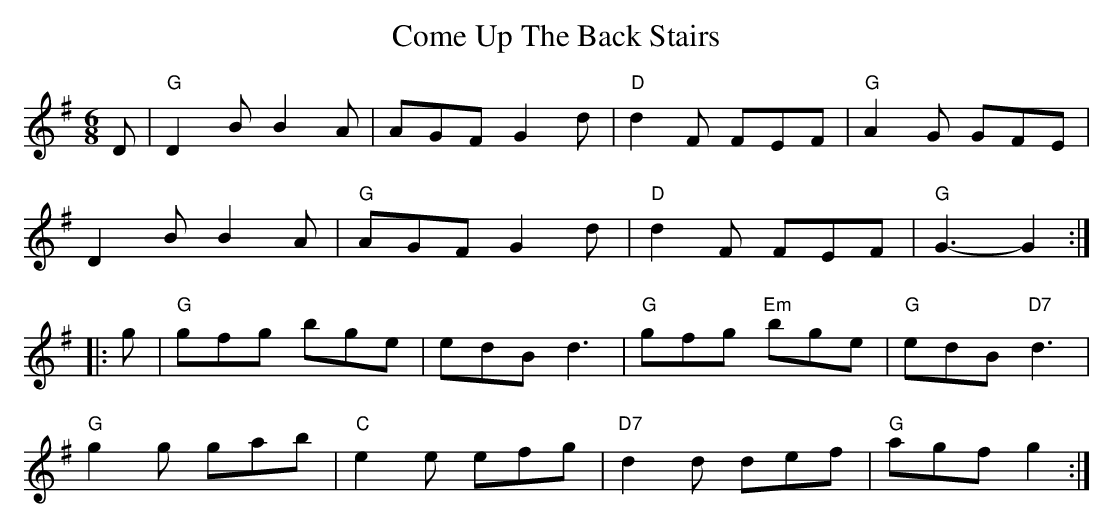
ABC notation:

X:1
T:Come Up The Back Stairs
M:6/8
K:G
D|"G"D2B B2A|AGF G2d|"D"d2F FEF|"G"A2G GFE|
D2B B2A|"G"AGF G2d|"D"d2F FEF|"G"G3 -G2:|
|:g|"G"gfg bge|edB d3|"G"gfg "Em"bge|"G"edB "D7"d3|
"G"g2g gab|"C"e2e efg|"D7"d2d def|"G"agf g2:|
